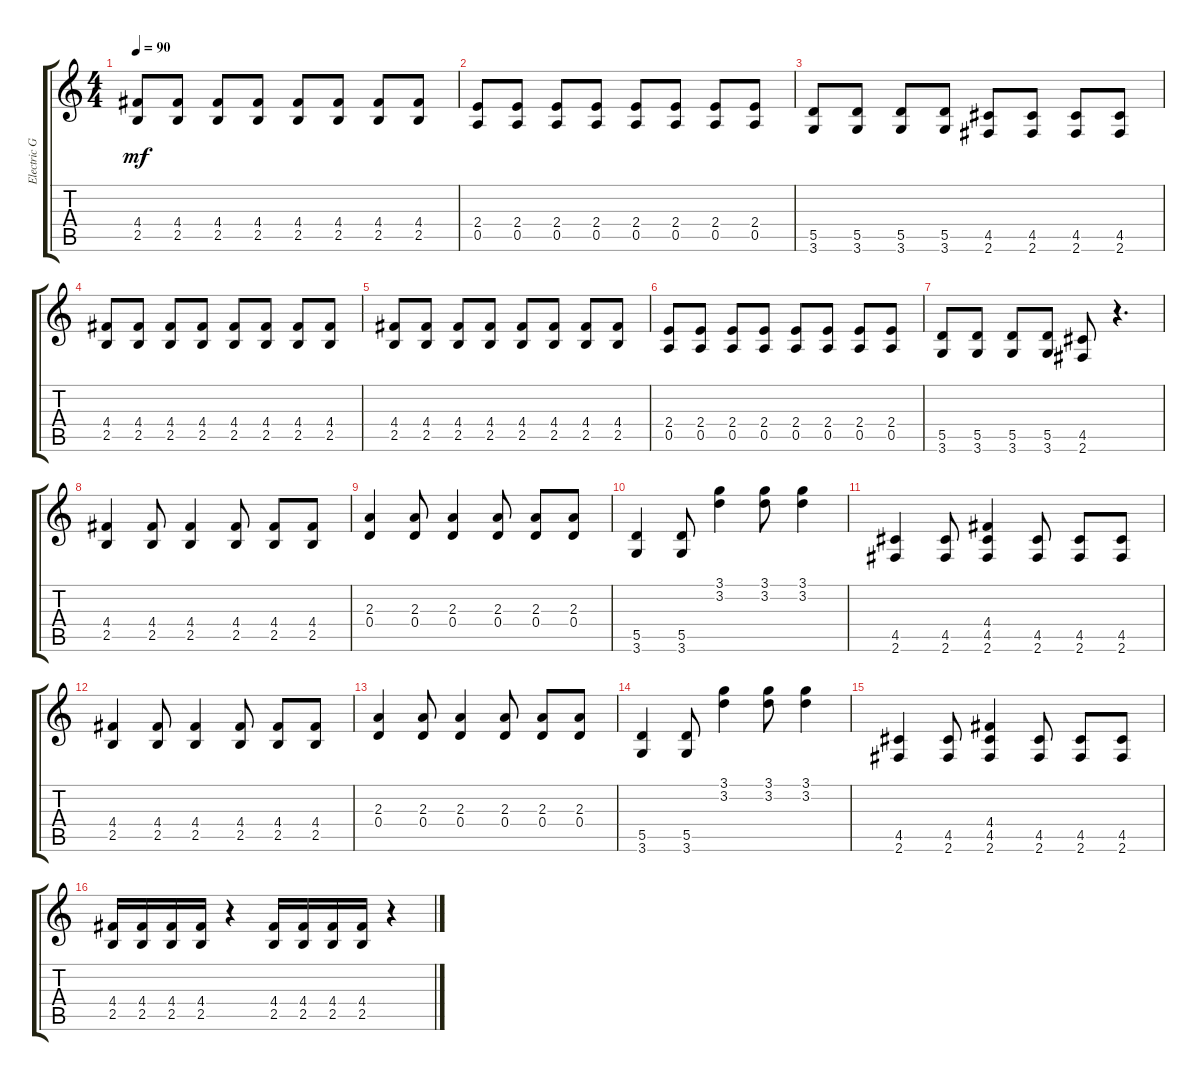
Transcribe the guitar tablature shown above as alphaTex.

\track ("Electric Guitar" "Electric G") {instrument overdrivenguitar}
\staff {score tabs}
\tuning (E4 B3 G3 D3 A2 E2) {hide}
\ts (4 4)
\tempo 90
\clef g2
\ks c
(4.4 2.5).8{dy mf} (4.4 2.5).8 (4.4 2.5).8 (4.4 2.5).8 (4.4 2.5).8 (4.4 2.5).8 (4.4 2.5).8 (4.4 2.5).8 |
(2.4 0.5).8 (2.4 0.5).8 (2.4 0.5).8 (2.4 0.5).8 (2.4 0.5).8 (2.4 0.5).8 (2.4 0.5).8 (2.4 0.5).8 |
(5.5 3.6).8 (5.5 3.6).8 (5.5 3.6).8 (5.5 3.6).8 (4.5 2.6).8 (4.5 2.6).8 (4.5 2.6).8 (4.5 2.6).8 |
(4.4 2.5).8 (4.4 2.5).8 (4.4 2.5).8 (4.4 2.5).8 (4.4 2.5).8 (4.4 2.5).8 (4.4 2.5).8 (4.4 2.5).8 |
(4.4 2.5).8 (4.4 2.5).8 (4.4 2.5).8 (4.4 2.5).8 (4.4 2.5).8 (4.4 2.5).8 (4.4 2.5).8 (4.4 2.5).8 |
(2.4 0.5).8 (2.4 0.5).8 (2.4 0.5).8 (2.4 0.5).8 (2.4 0.5).8 (2.4 0.5).8 (2.4 0.5).8 (2.4 0.5).8 |
(5.5 3.6).8 (5.5 3.6).8 (5.5 3.6).8 (5.5 3.6).8 (4.5 2.6).8 r.4{d} |
(4.4 2.5).4 (4.4 2.5).8 (4.4 2.5).4 (4.4 2.5).8 (4.4 2.5).8 (4.4 2.5).8 |
(2.3 0.4).4 (2.3 0.4).8 (2.3 0.4).4 (2.3 0.4).8 (2.3 0.4).8 (2.3 0.4).8 |
(5.5 3.6).4 (5.5 3.6).8 (3.1 3.2).4 (3.1 3.2).8 (3.1 3.2).4 |
(4.5 2.6).4 (4.5 2.6).8 (4.4 4.5 2.6).4 (4.5 2.6).8 (4.5 2.6).8 (4.5 2.6).8 |
(4.4 2.5).4 (4.4 2.5).8 (4.4 2.5).4 (4.4 2.5).8 (4.4 2.5).8 (4.4 2.5).8 |
(2.3 0.4).4 (2.3 0.4).8 (2.3 0.4).4 (2.3 0.4).8 (2.3 0.4).8 (2.3 0.4).8 |
(5.5 3.6).4 (5.5 3.6).8 (3.1 3.2).4 (3.1 3.2).8 (3.1 3.2).4 |
(4.5 2.6).4 (4.5 2.6).8 (4.4 4.5 2.6).4 (4.5 2.6).8 (4.5 2.6).8 (4.5 2.6).8 |
(4.4 2.5).16 (4.4 2.5).16 (4.4 2.5).16 (4.4 2.5).16 r.4 (4.4 2.5).16 (4.4 2.5).16 (4.4 2.5).16 (4.4 2.5).16 r.4
